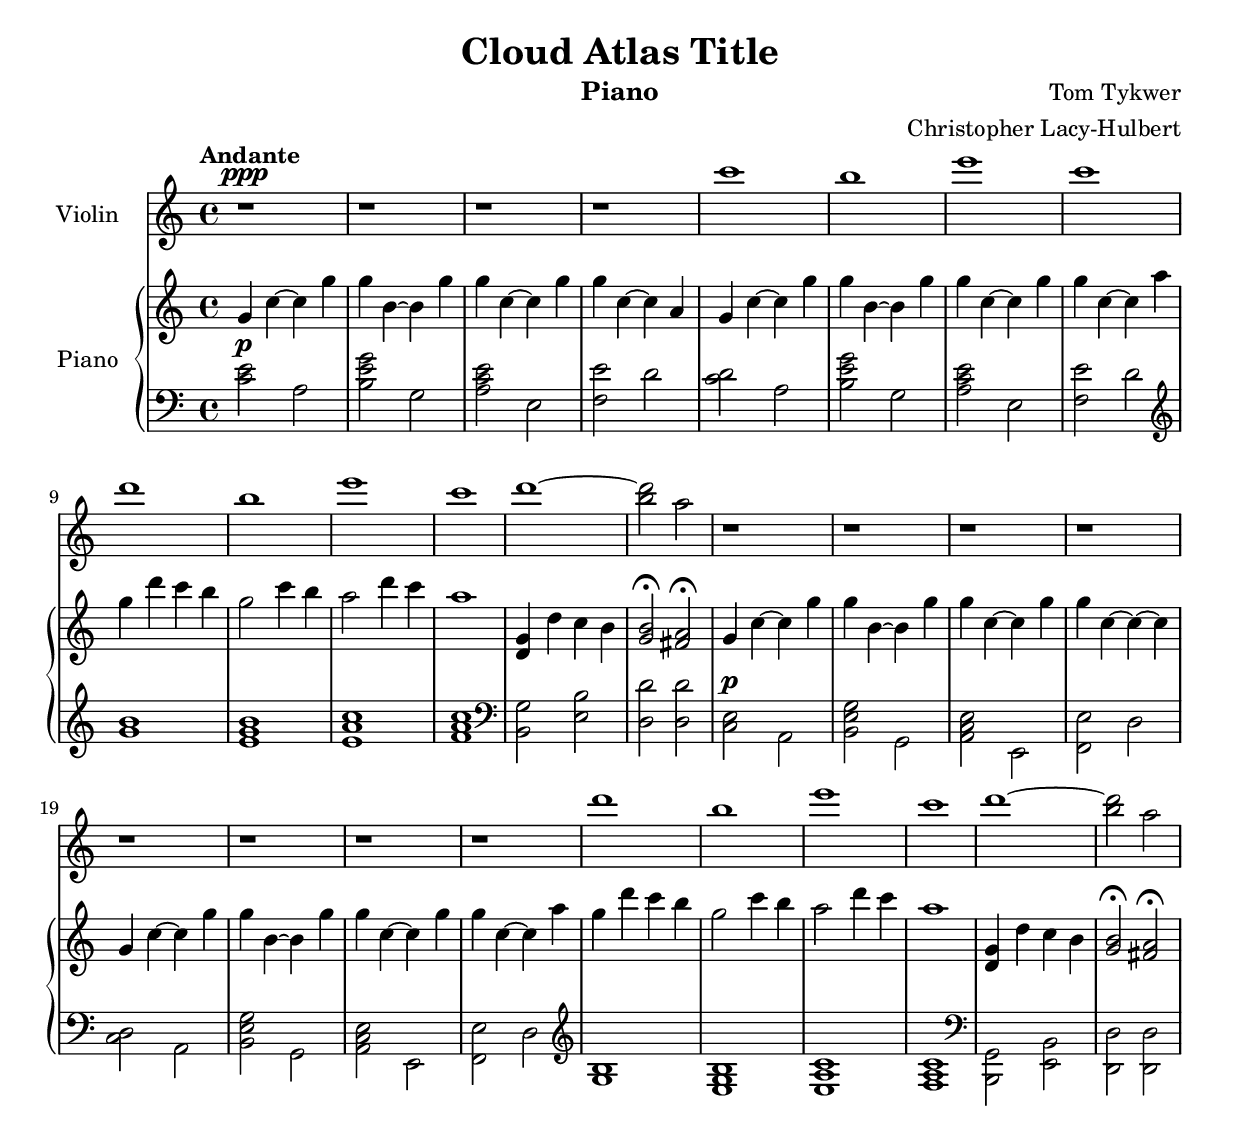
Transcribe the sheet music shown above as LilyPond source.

\version "2.12.3"
\include "english.ly"

\header {
  title = "Cloud Atlas Title"
  instrument = "Piano"
  composer = "Tom Tykwer"
  arranger = "Christopher Lacy-Hulbert"
  % Remove default LilyPond tagline
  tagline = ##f
}

\paper {
  #(set-paper-size "a4")
}

global = {
  \key c \major
  \time 4/4
  \tempo "Andante"
}

violin = \relative c'' {
  \global
  % Music follows here.
  r1^\ppp  r1 r1 r1  c'1 b e c d b e c d~ << {d2} {b2} >> a 
  r1 r1 r1 r1 r1 r1 r1 r1  d b e c d~ << {d2} {b2} >> a 

}

right = \relative c'' {
  \global
  % Music follows here.
  g4 c4~c g' g b,~b g' g c,~c g' g c,~c a
  g c4~c g' g b,~b g' g c,~c g' g c,~c a'
  g d' c b g2 c4 b a2 d4 c  a1
  <d,, g>4 d' c b  <g b>2^\fermata <fs a>2^\fermata
  
    g4 c4~c g' g b,~b g' g c,~c g' g c,~c~c
  g c4~c g' g b,~b g' g c,~c g' g c,~c a'
  g d' c b g2 c4 b a2 d4 c  a1
  <d,, g>4 d' c b  <g b>2^\fermata <fs a>2^\fermata
}

left = \relative c' {
  \global
  % Music follows here.
  <c e>2^\p a2 <b e g>2 g2 <a c e> e <f e'> d'
  <c d>2 a2 <b e g>2 g2 <a c e> e <f e'> d'
  \clef treble \stemUp <g b>1 <e g b> <e a c> <f a c>
  \clef bass \stemDown <b,, g'>2 <e b'> <d d'>2 <d d'>
  
    <c e>2^\p a2 <b e g>2 g2 <a c e> e <f e'> d'
  <c d>2 a2 <b e g>2 g2 <a c e> e <f e'> d'
  \clef treble \stemUp <g b>1 <e g b> <e a c> <f a c>
  \clef bass \stemDown <b,, g'>2 <e b'> <d d'>2 <d d'>

}

violinPart = \new Staff \with {
  instrumentName = "Violin"
  midiInstrument = "violin"
} \violin

pianoPart = \new PianoStaff \with {
  instrumentName = "Piano"
} <<
  \new Staff = "right" \with {
    midiInstrument = "acoustic grand"
  } \right
  \new Staff = "left" \with {
    midiInstrument = "acoustic grand"
  } { \clef bass \left }
>>

\score {
  <<
    \violinPart
    \pianoPart
  >>
  \layout { }
  \midi {
    \context {
      \Score
      tempoWholesPerMinute = #(ly:make-moment 60 4)
    }
  }
}
